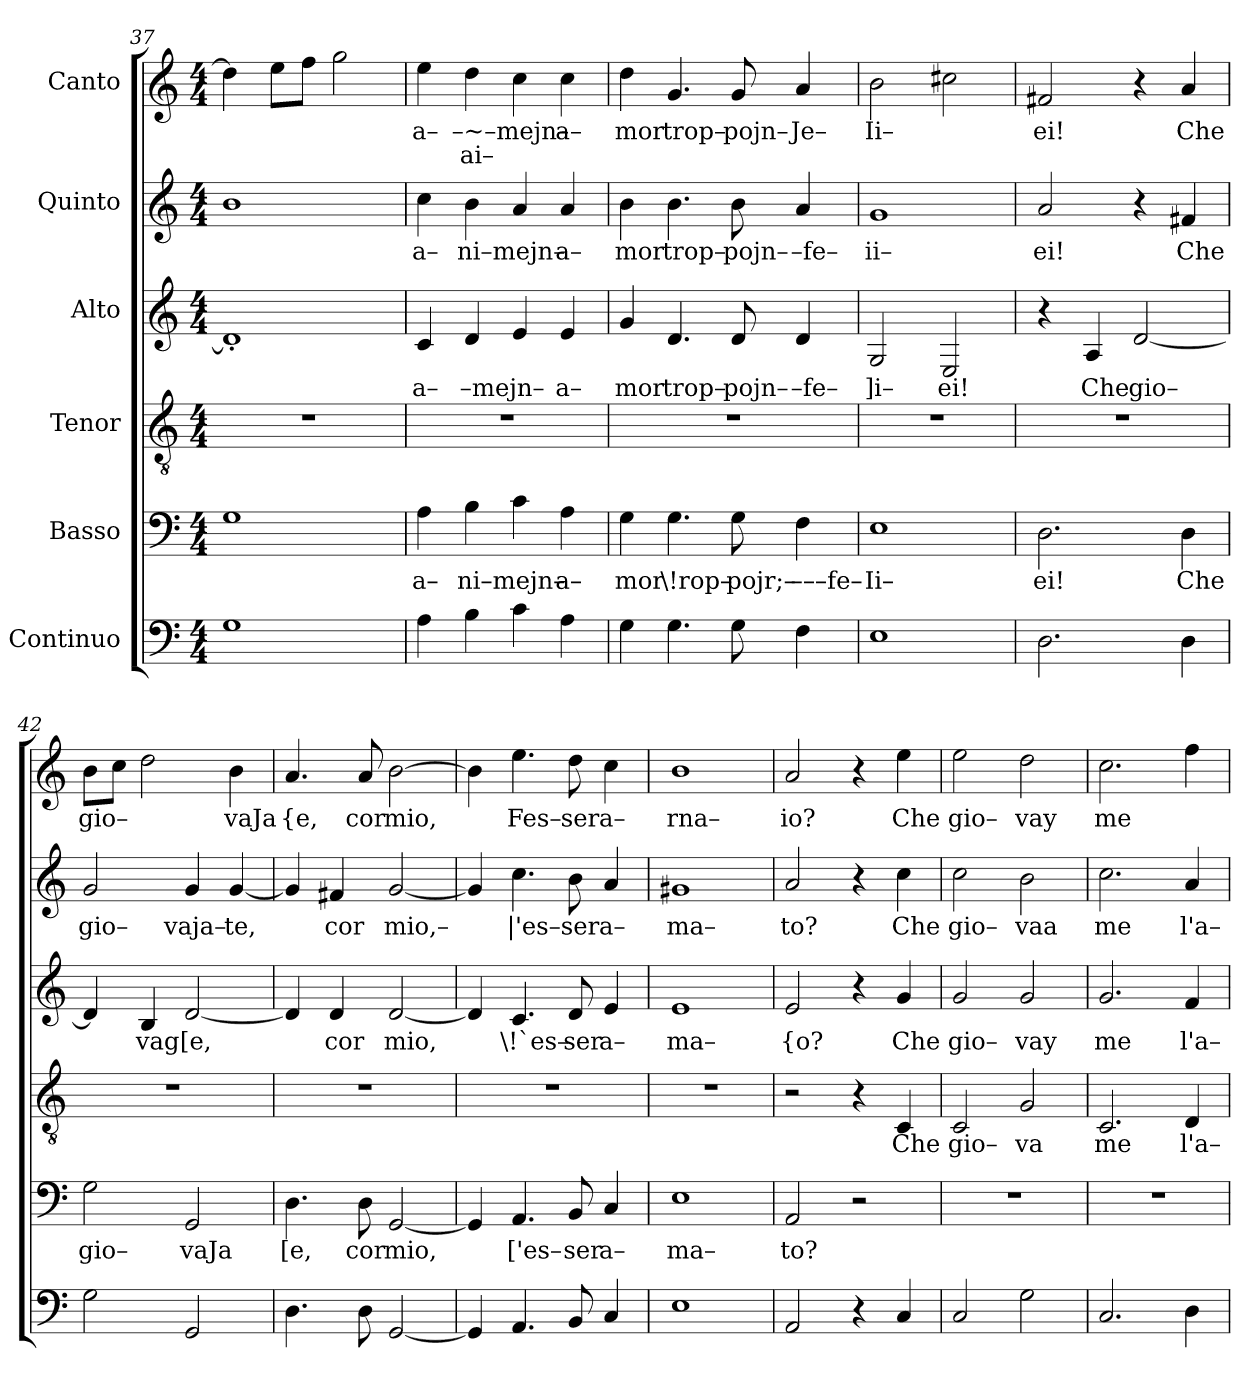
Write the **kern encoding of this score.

**kern	**kern	**text	**kern	**text	**kern	**text	**kern	**text	**kern	**text	**text
*part6	*part5	*part5	*part4	*part4	*part3	*part3	*part2	*part2	*part1	*part1	*part1
*staff6	*staff5	*staff5	*staff4	*staff4	*staff3	*staff3	*staff2	*staff2	*staff1	*staff1	*staff1
*I"Continuo	*I"Basso	*	*I"Tenor	*	*I"Alto	*	*I"Quinto	*	*I"Canto	*	*
*clefF4	*clefF4	*	*clefGv2	*	*clefG2	*	*clefG2	*	*clefG2	*	*
*k[]	*k[]	*	*k[]	*	*k[]	*	*k[]	*	*k[]	*	*
*M4/4	*M4/4	*	*M4/4	*	*M4/4	*	*M4/4	*	*M4/4	*	*
=37	=37	=37	=37	=37	=37	=37	=37	=37	=37	=37	=37
1G	1G	.	1r	.	1d']	.	1b	.	4dd\]	.	.
.	.	.	.	.	.	.	.	.	8ee\L	.	.
.	.	.	.	.	.	.	.	.	8ff\J	.	.
.	.	.	.	.	.	.	.	.	2gg\	.	.
=38	=38	=38	=38	=38	=38	=38	=38	=38	=38	=38	=38
!	!	!LO:LY:b	!	!	!	!LO:LY:b	!	!LO:LY:b	!	!LO:LY:b	!
4A\	4A\	a–	1r	.	4c/	a–	4cc\	a–	4ee\	a–	.
!	!	!LO:LY:b	!	!	!	!LO:LY:b	!	!LO:LY:b	!	!LO:LY:b	!LO:LY:b
4B\	4B\	ni–mejn–	.	.	4d/	–mejn–	4b\	ni–mejn–	4dd\	–~–mejn–	ai–
4c\	4c\	.	.	.	4e/	.	4a/	.	4cc\	.	.
!	!	!LO:LY:b	!	!	!	!LO:LY:b	!	!LO:LY:b	!	!LO:LY:b	!
4A\	4A\	a–	.	.	4e/	a–	4a/	a–	4cc\	a–	.
=39	=39	=39	=39	=39	=39	=39	=39	=39	=39	=39	=39
!	!	!LO:LY:b	!	!	!	!LO:LY:b	!	!LO:LY:b	!	!LO:LY:b	!
4G\	4G\	mor	1r	.	4g/	mor	4b\	mor	4dd\	mor	.
!	!	!LO:LY:b	!	!	!	!LO:LY:b	!	!LO:LY:b	!	!LO:LY:b	!
4.G\	4.G\	\!rop–	.	.	4.d/	trop–	4.b\	trop–	4.g/	trop–	.
!	!	!LO:LY:b	!	!	!	!LO:LY:b	!	!LO:LY:b	!	!LO:LY:b	!
8G\	8G\	pojr;–	.	.	8d/	pojn–	8b\	pojn–	8g/	pojn–	.
!	!	!LO:LY:b	!	!	!	!LO:LY:b	!	!LO:LY:b	!	!LO:LY:b	!
4F\	4F\	–––fe–	.	.	4d/	–fe–	4a/	–fe–	4a/	Je–	.
=40	=40	=40	=40	=40	=40	=40	=40	=40	=40	=40	=40
!	!	!LO:LY:b	!	!	!	!LO:LY:b	!	!LO:LY:b	!	!LO:LY:b	!
1E	1E	Ii–	1r	.	2G/	]i–	1g	ii–	2b\	Ii–	.
!	!	!	!	!	!	!LO:LY:b	!	!	!	!	!
.	.	.	.	.	2E/	ei!	.	.	2cc#X\	.	.
=41	=41	=41	=41	=41	=41	=41	=41	=41	=41	=41	=41
!	!	!LO:LY:b	!	!	!	!	!	!LO:LY:b	!	!LO:LY:b	!
2.D\	2.D\	ei!	1r	.	4r	.	2a/	ei!	2f#X/	ei!	.
!	!	!	!	!	!	!LO:LY:b	!	!	!	!	!
.	.	.	.	.	4A/	Che	.	.	.	.	.
!	!	!	!	!	!	!LO:LY:b	!	!	!	!	!
.	.	.	.	.	[2d/	gio–	4r	.	4r	.	.
!	!	!LO:LY:b	!	!	!	!	!	!LO:LY:b	!	!LO:LY:b	!
4D\	4D\	Che	.	.	.	.	4f#X/	Che	4a/	Che	.
=42	=42	=42	=42	=42	=42	=42	=42	=42	=42	=42	=42
!	!	!LO:LY:b	!	!	!	!	!	!LO:LY:b	!	!LO:LY:b	!
2G\	2G\	gio–	1r	.	4d/]	.	2g/	gio–	8b\L	gio–	.
.	.	.	.	.	.	.	.	.	8cc\J	.	.
!	!	!	!	!	!	!LO:LY:b	!	!	!	!	!
.	.	.	.	.	4B/	vag	.	.	2dd\	.	.
!	!	!LO:LY:b	!	!	!	!LO:LY:b	!	!LO:LY:b	!	!	!
2GG/	2GG/	vaJa	.	.	[2d/	[e,	4g/	vaja–	.	.	.
!	!	!	!	!	!	!	!	!LO:LY:b	!	!LO:LY:b	!
.	.	.	.	.	.	.	[4g/	te,	4b\	vaJa	.
=43	=43	=43	=43	=43	=43	=43	=43	=43	=43	=43	=43
!	!	!LO:LY:b	!	!	!	!	!	!	!	!LO:LY:b	!
4.D\	4.D\	[e,	1r	.	4d/]	.	4g/]	.	4.a/	{e,	.
!	!	!	!	!	!	!LO:LY:b	!	!LO:LY:b	!	!	!
.	.	.	.	.	4d/	cor	4f#X/	cor	.	.	.
!	!	!LO:LY:b	!	!	!	!	!	!	!	!LO:LY:b	!
8D\	8D\	cor	.	.	.	.	.	.	8a/	cor	.
!	!	!LO:LY:b	!	!	!	!LO:LY:b	!	!LO:LY:b	!	!LO:LY:b	!
[2GG/	[2GG/	mio,	.	.	[2d/	mio,	[2g/	mio,–	[2b\	mio,	.
=44	=44	=44	=44	=44	=44	=44	=44	=44	=44	=44	=44
4GG/]	4GG/]	.	1r	.	4d/]	.	4g/]	.	4b\]	.	.
!	!	!LO:LY:b	!	!	!	!LO:LY:b	!	!LO:LY:b	!	!LO:LY:b	!
4.AA/	4.AA/	['es–	.	.	4.c/	\!`es–	4.cc\	|'es–	4.ee\	Fes–	.
!	!	!LO:LY:b	!	!	!	!LO:LY:b	!	!LO:LY:b	!	!LO:LY:b	!
8BB/	8BB/	ser	.	.	8d/	ser	8b\	ser	8dd\	ser	.
!	!	!LO:LY:b	!	!	!	!LO:LY:b	!	!LO:LY:b	!	!LO:LY:b	!
4C/	4C/	a–	.	.	4e/	a–	4a/	a–	4cc\	a–	.
=45	=45	=45	=45	=45	=45	=45	=45	=45	=45	=45	=45
!	!	!LO:LY:b	!	!	!	!LO:LY:b	!	!LO:LY:b	!	!LO:LY:b	!
1E	1E	ma–	1r	.	1e	ma–	1g#X	ma–	1b	rna–	.
=46	=46	=46	=46	=46	=46	=46	=46	=46	=46	=46	=46
!	!	!LO:LY:b	!	!	!	!LO:LY:b	!	!LO:LY:b	!	!LO:LY:b	!
2AA/	2AA/	to?	2r	.	2e/	{o?	2a/	to?	2a/	io?	.
4r	2r	.	4r	.	4r	.	4r	.	4r	.	.
!	!	!	!	!LO:LY:b	!	!LO:LY:b	!	!LO:LY:b	!	!LO:LY:b	!
4C/	.	.	4C/	Che	4g/	Che	4cc\	Che	4ee\	Che	.
=47	=47	=47	=47	=47	=47	=47	=47	=47	=47	=47	=47
!	!	!	!	!LO:LY:b	!	!LO:LY:b	!	!LO:LY:b	!	!LO:LY:b	!
2C/	1r	.	2C/	gio–	2g/	gio–	2cc\	gio–	2ee\	gio–	.
!	!	!	!	!LO:LY:b	!	!LO:LY:b	!	!LO:LY:b	!	!LO:LY:b	!
2G\	.	.	2G/	va	2g/	vay	2b\	vaa	2dd\	vay	.
=48	=48	=48	=48	=48	=48	=48	=48	=48	=48	=48	=48
!	!	!	!	!LO:LY:b	!	!LO:LY:b	!	!LO:LY:b	!	!LO:LY:b	!
2.C/	1r	.	2.C/	me	2.g/	me	2.cc\	me	2.cc\	me	.
!	!	!	!	!LO:LY:b	!	!LO:LY:b	!	!LO:LY:b	!	!	!
4D\	.	.	4D/	l'a–	4f/	l'a–	4a/	l'a–	4ff\	.	.
=	=	=	=	=	=	=	=	=	=	=	=
*-	*-	*-	*-	*-	*-	*-	*-	*-	*-	*-	*-
